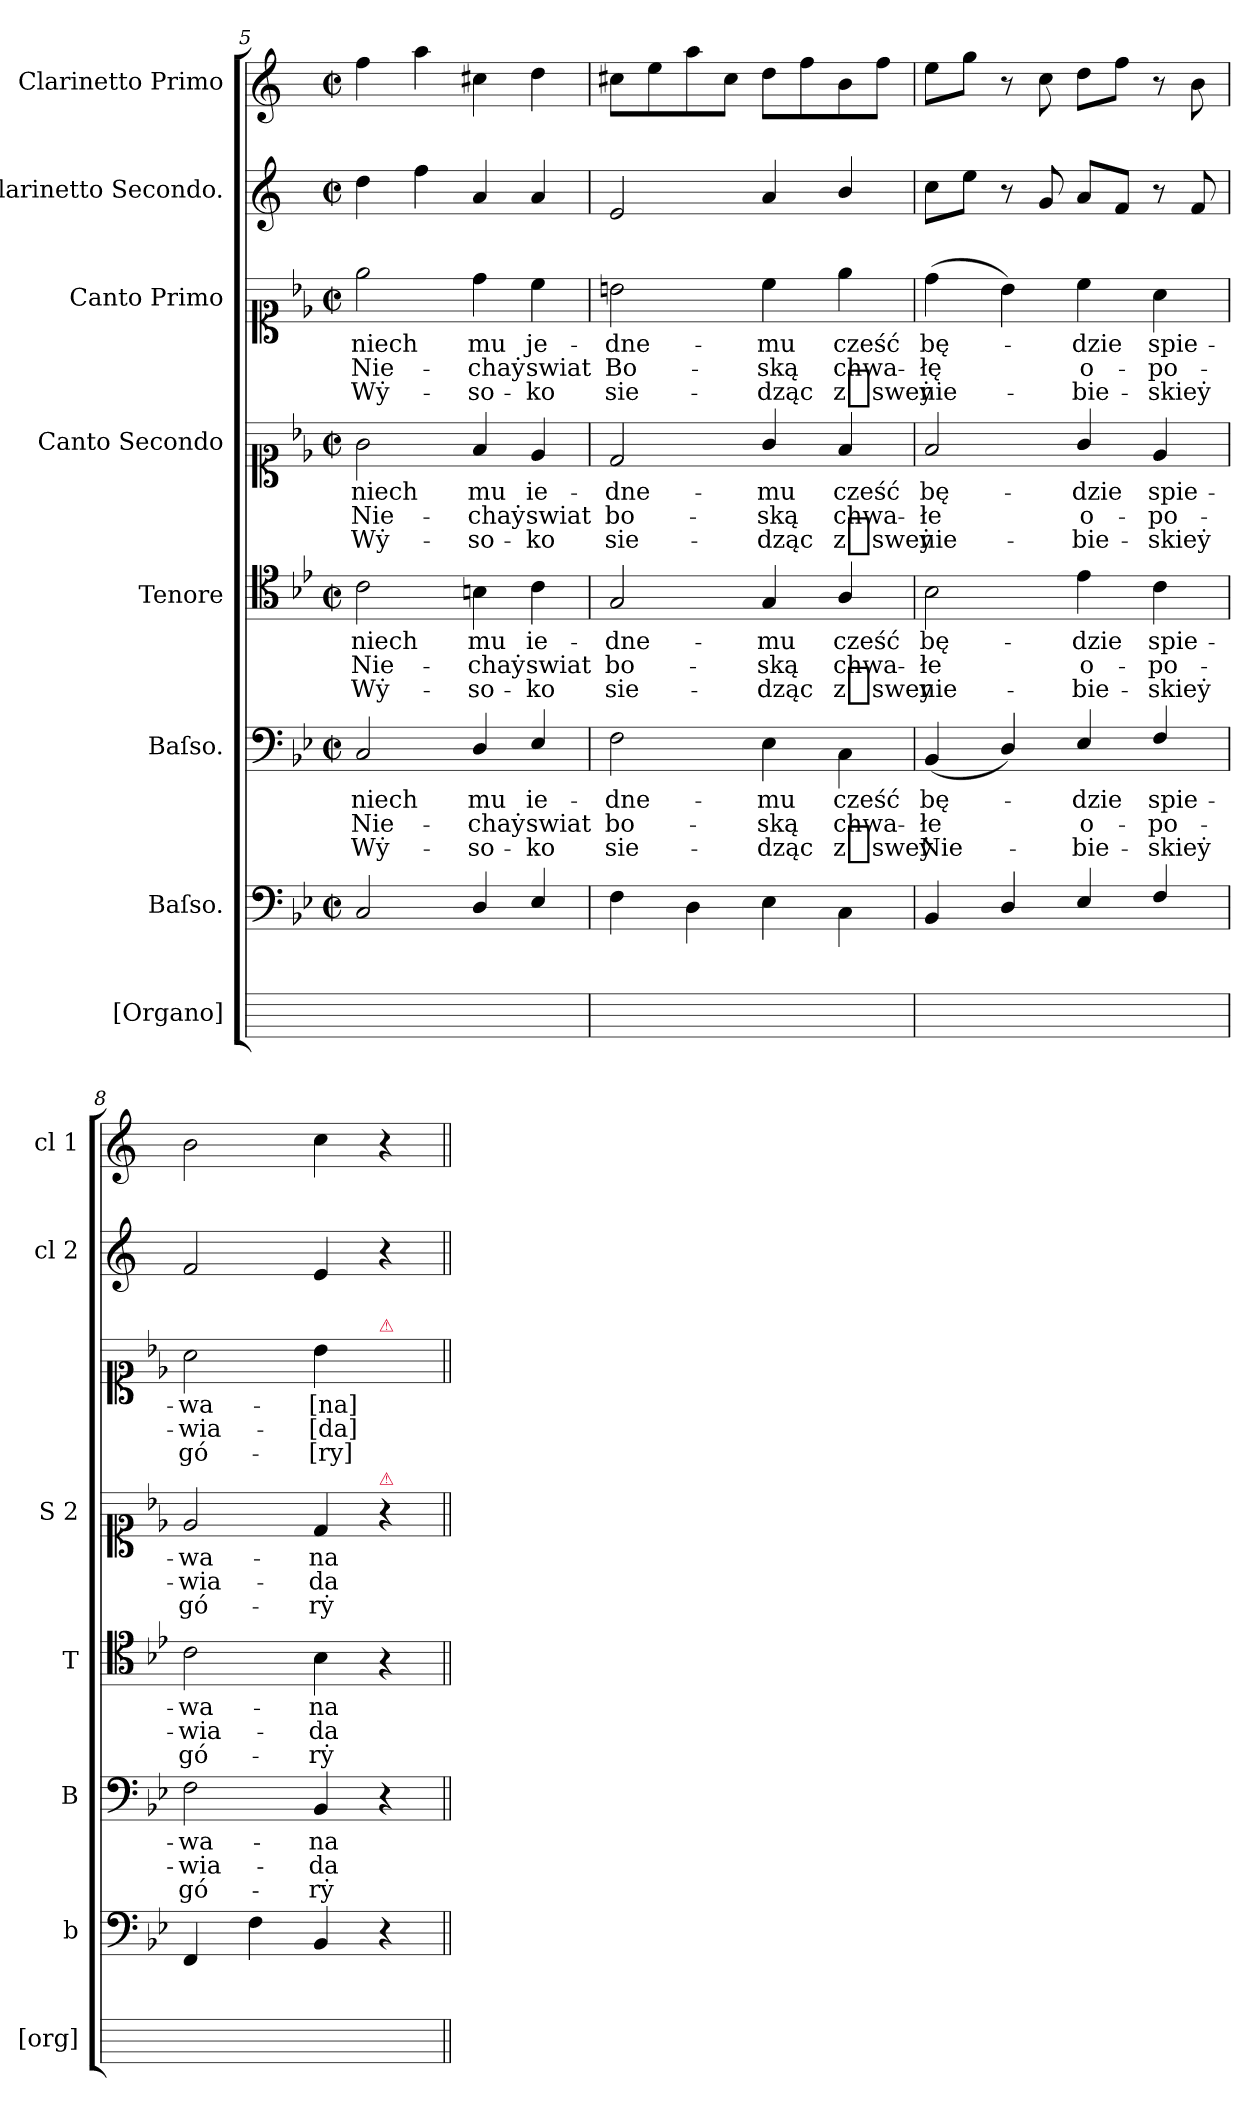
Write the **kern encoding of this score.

**kern	**kern	**kern	**text	**text	**text	**kern	**text	**text	**text	**kern	**text	**text	**text	**kern	**text	**text	**text	**kern	**kern
*part8	*part7	*part6	*part6	*part6	*part6	*part5	*part5	*part5	*part5	*part4	*part4	*part4	*part4	*part3	*part3	*part3	*part3	*part2	*part1
*staff8	*staff7	*staff6	*staff6	*staff6	*staff6	*staff5	*staff5	*staff5	*staff5	*staff4	*staff4	*staff4	*staff4	*staff3	*staff3	*staff3	*staff3	*staff2	*staff1
*I"[Organo]	*I"Baſso.	*I"Baſso.	*	*	*	*I"Tenore	*	*	*	*I"Canto Secondo	*	*	*	*I"Canto Primo	*	*	*	*I"Clarinetto Secondo.	*I"Clarinetto Primo
*I'[org]	*I'b	*I'B	*	*	*	*I'T	*	*	*	*I'S 2	*	*	*	*	*	*	*	*I'cl 2	*I'cl 1
*	*clefF4	*clefF4	*	*	*	*clefC4	*	*	*	*clefC1	*	*	*	*clefC1	*	*	*	*clefG2	*clefG2
*	*	*	*	*	*	*	*	*	*	*	*	*	*	*	*	*	*	*ITrd1c2	*ITrd1c2
*	*k[b-e-]	*k[b-e-]	*	*	*	*k[b-e-]	*	*	*	*k[b-e-]	*	*	*	*k[b-e-]	*	*	*	*k[b-e-]	*k[b-e-]
*	*B-:	*B-:	*	*	*	*B-:	*	*	*	*B-:	*	*	*	*B-:	*	*	*	*B-:	*B-:
*	*M2/2	*M2/2	*	*	*	*M2/2	*	*	*	*M2/2	*	*	*	*M2/2	*	*	*	*M2/2	*M2/2
*	*met(c|)	*met(c|)	*	*	*	*met(c|)	*	*	*	*met(c|)	*	*	*	*met(c|)	*	*	*	*met(c|)	*met(c|)
=5	=5	=5	=5	=5	=5	=5	=5	=5	=5	=5	=5	=5	=5	=5	=5	=5	=5	=5	=5
1ryy	2C/	2C/	niech	Nie-	Wẏ-	2c\	niech	Nie-	Wẏ-	2g\	niech	Nie-	Wẏ-	2ee-\	niech	Nie-	Wẏ-	4cc\	4ee-\
.	.	.	.	.	.	.	.	.	.	.	.	.	.	.	.	.	.	4ee-\	4gg\
.	4D/	4D/	mu	-chaẏ	-so-	4Bn\	mu	-chaẏ	-so-	4f/	mu	-chaẏ	-so-	4dd\	mu	-chaẏ	-so-	4g/	4bn\
.	4E-/	4E-/	ie-	swiat	-ko	4c\	ie-	swiat	-ko	4e-/	ie-	swiat	-ko	4cc\	je-	swiat	-ko	4g/	4cc\
=6	=6	=6	=6	=6	=6	=6	=6	=6	=6	=6	=6	=6	=6	=6	=6	=6	=6	=6	=6
1ryy	4F\	2F\	-dne-	bo-	sie-	2G/	-dne-	bo-	sie-	2d/	-dne-	bo-	sie-	2bn\	-dne-	Bo-	sie-	2d/	8bn\L
.	.	.	.	.	.	.	.	.	.	.	.	.	.	.	.	.	.	.	8dd\
.	4D\	.	.	.	.	.	.	.	.	.	.	.	.	.	.	.	.	.	8gg\
.	.	.	.	.	.	.	.	.	.	.	.	.	.	.	.	.	.	.	8b\J
.	4E-\	4E-\	-mu	-ską	-dząc	4G/	-mu	-ską	-dząc	4g/	-mu	-ską	-dząc	4cc\	-mu	-ską	-dząc	4g/	8cc\L
.	.	.	.	.	.	.	.	.	.	.	.	.	.	.	.	.	.	.	8ee-\
.	4C\	4C\	cześć	chwa-	z_sweẏ	4A/	cześć	chwa-	z_swey	4f/	cześć	chwa-	z_sweẏ	4ee-\	cześć	chwa-	z_sweẏ	4a/	8a\
.	.	.	.	.	.	.	.	.	.	.	.	.	.	.	.	.	.	.	8ee-\J
=7	=7	=7	=7	=7	=7	=7	=7	=7	=7	=7	=7	=7	=7	=7	=7	=7	=7	=7	=7
1ryy	4BB-/	(4BB-/	bę-	-łe	Nie-	2B-\	bę-	-łe	nie-	2f/	bę-	-łe	nie-	(4dd\	bę-	-łę	nie-	8b-\L	8dd\L
.	.	.	.	.	.	.	.	.	.	.	.	.	.	.	.	.	.	8dd\J	8ff\J
.	4D/	4D/)	.	.	.	.	.	.	.	.	.	.	.	4b-\)	.	.	.	8r	8r
.	.	.	.	.	.	.	.	.	.	.	.	.	.	.	.	.	.	8f/	8b-\
.	4E-/	4E-/	-dzie	o-	-bie-	4e-\	-dzie	o-	-bie-	4g/	-dzie	o-	-bie-	4cc\	-dzie	o-	-bie-	8g/L	8cc\L
.	.	.	.	.	.	.	.	.	.	.	.	.	.	.	.	.	.	8e-/J	8ee-\J
.	4F/	4F/	spie-	-po-	-skieẏ	4c\	spie-	-po-	-skieẏ	4e-/	spie-	-po-	-skieẏ	4a\	spie-	-po-	-skieẏ	8r	8r
.	.	.	.	.	.	.	.	.	.	.	.	.	.	.	.	.	.	8e-/	8a\
=8	=8	=8	=8	=8	=8	=8	=8	=8	=8	=8	=8	=8	=8	=8	=8	=8	=8	=8	=8
1ryy	4FF/	2F\	-wa-	-wia-	gó-	2c\	-wa-	-wia-	gó-	2e-/	-wa-	-wia-	gó-	2a\	-wa-	-wia-	gó-	2e-/	2a\
.	4F\	.	.	.	.	.	.	.	.	.	.	.	.	.	.	.	.	.	.
.	4BB-/	4BB-/	-na	-da	-rẏ	4B-\	-na	-da	-rẏ	4d/	-na	-da	-rẏ	4b-\	-[na]	-[da]	-[ry]	4d/	4b-\
!	!	!	!	!	!	!	!	!	!	!	!	!	!	!LO:TX:a:color=crimson:t=⚠	!	!	!	!	!
!	!	!	!	!	!	!	!	!	!	!LO:TX:a:color=crimson:t=⚠	!	!	!	!	!	!	!	!	!
.	4r	4r	.	.	.	4r	.	.	.	4r	.	.	.	4ryy	.	.	.	4r	4r
=||	=||	=||	=||	=||	=||	=||	=||	=||	=||	=||	=||	=||	=||	=||	=||	=||	=||	=||	=||
*-	*-	*-	*-	*-	*-	*-	*-	*-	*-	*-	*-	*-	*-	*-	*-	*-	*-	*-	*-
